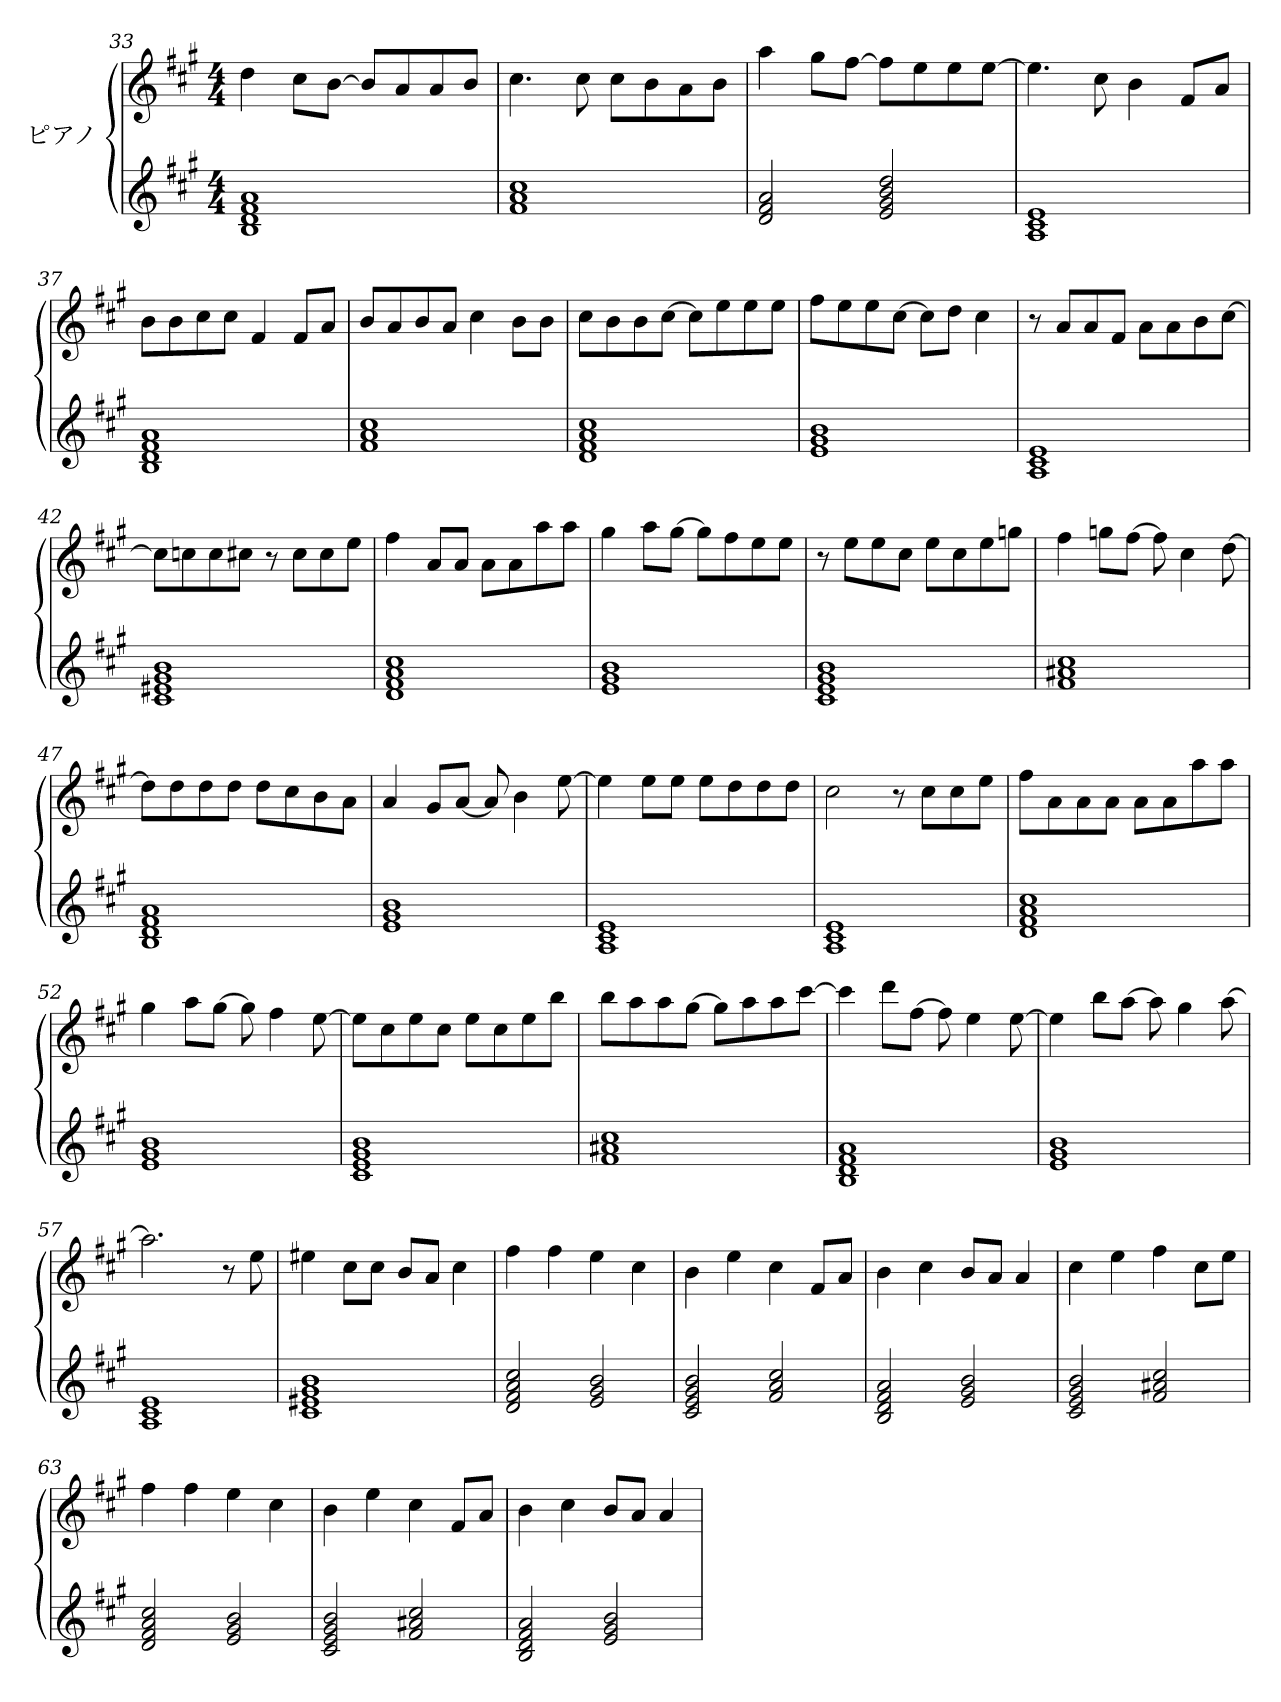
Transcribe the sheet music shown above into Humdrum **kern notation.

**kern	**kern
*part2	*part1
*staff2	*staff1
*I"ピアノ	*I"ピアノ
*clefG2	*clefG2
*k[f#c#g#]	*k[f#c#g#]
*M4/4	*M4/4
=33	=33
1B 1d 1f# 1a	4dd\
.	8cc#\L
.	[8b\J
.	8b/L]
.	8a/
.	8a/
.	8b/J
!!LO:LB:g=z
=34	=34
1f# 1a 1cc#	4.cc#\
.	8cc#\
.	8cc#\L
.	8b\
.	8a\
.	8b\J
=35	=35
2d/ 2f#/ 2a/	4aa\
.	8gg#\L
.	[8ff#\J
2e/ 2g#/ 2b/ 2dd/	8ff#\L]
.	8ee\
.	8ee\
.	[8ee\J
=36	=36
1A 1c# 1e	4.ee\]
.	8cc#\
.	4b\
.	8f#/L
.	8a/J
=37	=37
1B 1d 1f# 1a	8b\L
.	8b\
.	8cc#\
.	8cc#\J
.	4f#/
.	8f#/L
.	8a/J
!!LO:LB:g=z
=38	=38
1f# 1a 1cc#	8b/L
.	8a/
.	8b/
.	8a/J
.	4cc#\
.	8b\L
.	8b\J
=39	=39
1d 1f# 1a 1cc#	8cc#\L
.	8b\
.	8b\
.	[8cc#\J
.	8cc#\L]
.	8ee\
.	8ee\
.	8ee\J
=40	=40
1e 1g# 1b	8ff#\L
.	8ee\
.	8ee\
.	[8cc#\J
.	8cc#\L]
.	8dd\J
.	4cc#\
=41	=41
1A 1c# 1e	8r
.	8a/L
.	8a/
.	8f#/J
.	8a\L
.	8a\
.	8b\
.	[8cc#\J
!!LO:LB:g=z
=42	=42
1c# 1e#X 1g# 1b	8cc#\L]
.	8ccn\
.	8cc\
.	8cc#X\J
.	8r
.	8cc#\L
.	8cc#\
.	8ee\J
=43	=43
1d 1f# 1a 1cc#	4ff#\
.	8a/L
.	8a/J
.	8a\L
.	8a\
.	8aa\
.	8aa\J
=44	=44
1e 1g# 1b	4gg#\
.	8aa\L
.	[8gg#\J
.	8gg#\L]
.	8ff#\
.	8ee\
.	8ee\J
=45	=45
1c# 1e 1g# 1b	8r
.	8ee\L
.	8ee\
.	8cc#\J
.	8ee\L
.	8cc#\
.	8ee\
.	8ggn\J
!!LO:PB:g=z
=46	=46
1f# 1a#X 1cc#	4ff#\
.	8ggn\L
.	[8ff#\J
.	8ff#\]
.	4cc#\
.	[8dd\
=47	=47
1B 1d 1f# 1a	8dd\L]
.	8dd\
.	8dd\
.	8dd\J
.	8dd\L
.	8cc#\
.	8b\
.	8a\J
=48	=48
1e 1g# 1b	4a/
.	8g#/L
.	[8a/J
.	8a/]
.	4b\
.	[8ee\
=49	=49
1A 1c# 1e	4ee\]
.	8ee\L
.	8ee\J
.	8ee\L
.	8dd\
.	8dd\
.	8dd\J
!!LO:LB:g=z
=50	=50
1A 1c# 1e	2cc#\
.	8r
.	8cc#\L
.	8cc#\
.	8ee\J
=51	=51
1d 1f# 1a 1cc#	8ff#\L
.	8a\
.	8a\
.	8a\J
.	8a\L
.	8a\
.	8aa\
.	8aa\J
=52	=52
1e 1g# 1b	4gg#\
.	8aa\L
.	[8gg#\J
.	8gg#\]
.	4ff#\
.	[8ee\
=53	=53
1c# 1e 1g# 1b	8ee\L]
.	8cc#\
.	8ee\
.	8cc#\J
.	8ee\L
.	8cc#\
.	8ee\
.	8bb\J
!!LO:LB:g=z
=54	=54
1f# 1a#X 1cc#	8bb\L
.	8aa\
.	8aa\
.	[8gg#\J
.	8gg#\L]
.	8aa\
.	8aa\
.	[8ccc#\J
=55	=55
1B 1d 1f# 1a	4ccc#\]
.	8ddd\L
.	[8ff#\J
.	8ff#\]
.	4ee\
.	[8ee\
=56	=56
1e 1g# 1b	4ee\]
.	8bb\L
.	[8aa\J
.	8aa\]
.	4gg#\
.	[8aa\
=57	=57
1A 1c# 1e	2.aa\]
.	8r
.	8ee\
!!LO:LB:g=z
=58	=58
1c# 1e#X 1g# 1b	4ee#X\
.	8cc#\L
.	8cc#\J
.	8b/L
.	8a/J
.	4cc#\
=59	=59
2d/ 2f#/ 2a/ 2cc#/	4ff#\
.	4ff#\
2e/ 2g#/ 2b/	4ee\
.	4cc#\
=60	=60
2c#/ 2e/ 2g#/ 2b/	4b\
.	4ee\
2f#/ 2a/ 2cc#/	4cc#\
.	8f#/L
.	8a/J
=61	=61
2B/ 2d/ 2f#/ 2a/	4b\
.	4cc#\
2e/ 2g#/ 2b/	8b/L
.	8a/J
.	4a/
=62	=62
2c#/ 2e/ 2g#/ 2b/	4cc#\
.	4ee\
2f#/ 2a#X/ 2cc#/	4ff#\
.	8cc#\L
.	8ee\J
=63	=63
2d/ 2f#/ 2a/ 2cc#/	4ff#\
.	4ff#\
2e/ 2g#/ 2b/	4ee\
.	4cc#\
!!LO:LB:g=z
=64	=64
2c#/ 2e/ 2g#/ 2b/	4b\
.	4ee\
2f#/ 2a#X/ 2cc#/	4cc#\
.	8f#/L
.	8a/J
=65	=65
2B/ 2d/ 2f#/ 2a/	4b\
.	4cc#\
2e/ 2g#/ 2b/	8b/L
.	8a/J
.	4a/
=	=
*-	*-
